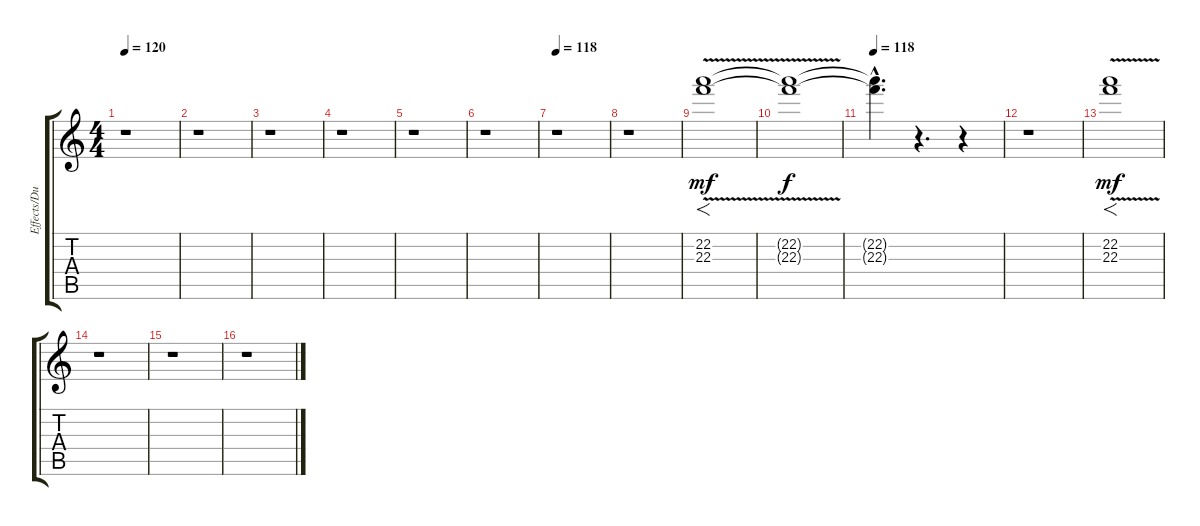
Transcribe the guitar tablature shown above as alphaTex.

\track ("Effects/Dubs" "Effects/Du") {instrument overdrivenguitar}
\staff {score tabs}
\tuning (E4 B3 G3 D3 A2 E2) {hide}
\ts (4 4)
\tempo 120
\clef g2
\ks c
r.1{dy f} |
r.1 |
r.1 |
r.1 |
r.1 |
r.1 |
\tempo 118
r.1{instrument overdrivenguitar} |
r.1 |
(22.2{v} 22.3{v}).1{f dy mf} |
(22.2{t} 22.3{t}).1{dy f} |
\tempo 118
(22.2{hac t} 22.3{hac t}).4{d} r.4{d} r.4 |
r.1 |
(22.2{v} 22.3{v}).1{f dy mf} |
r.1 |
r.1 |
r.1
